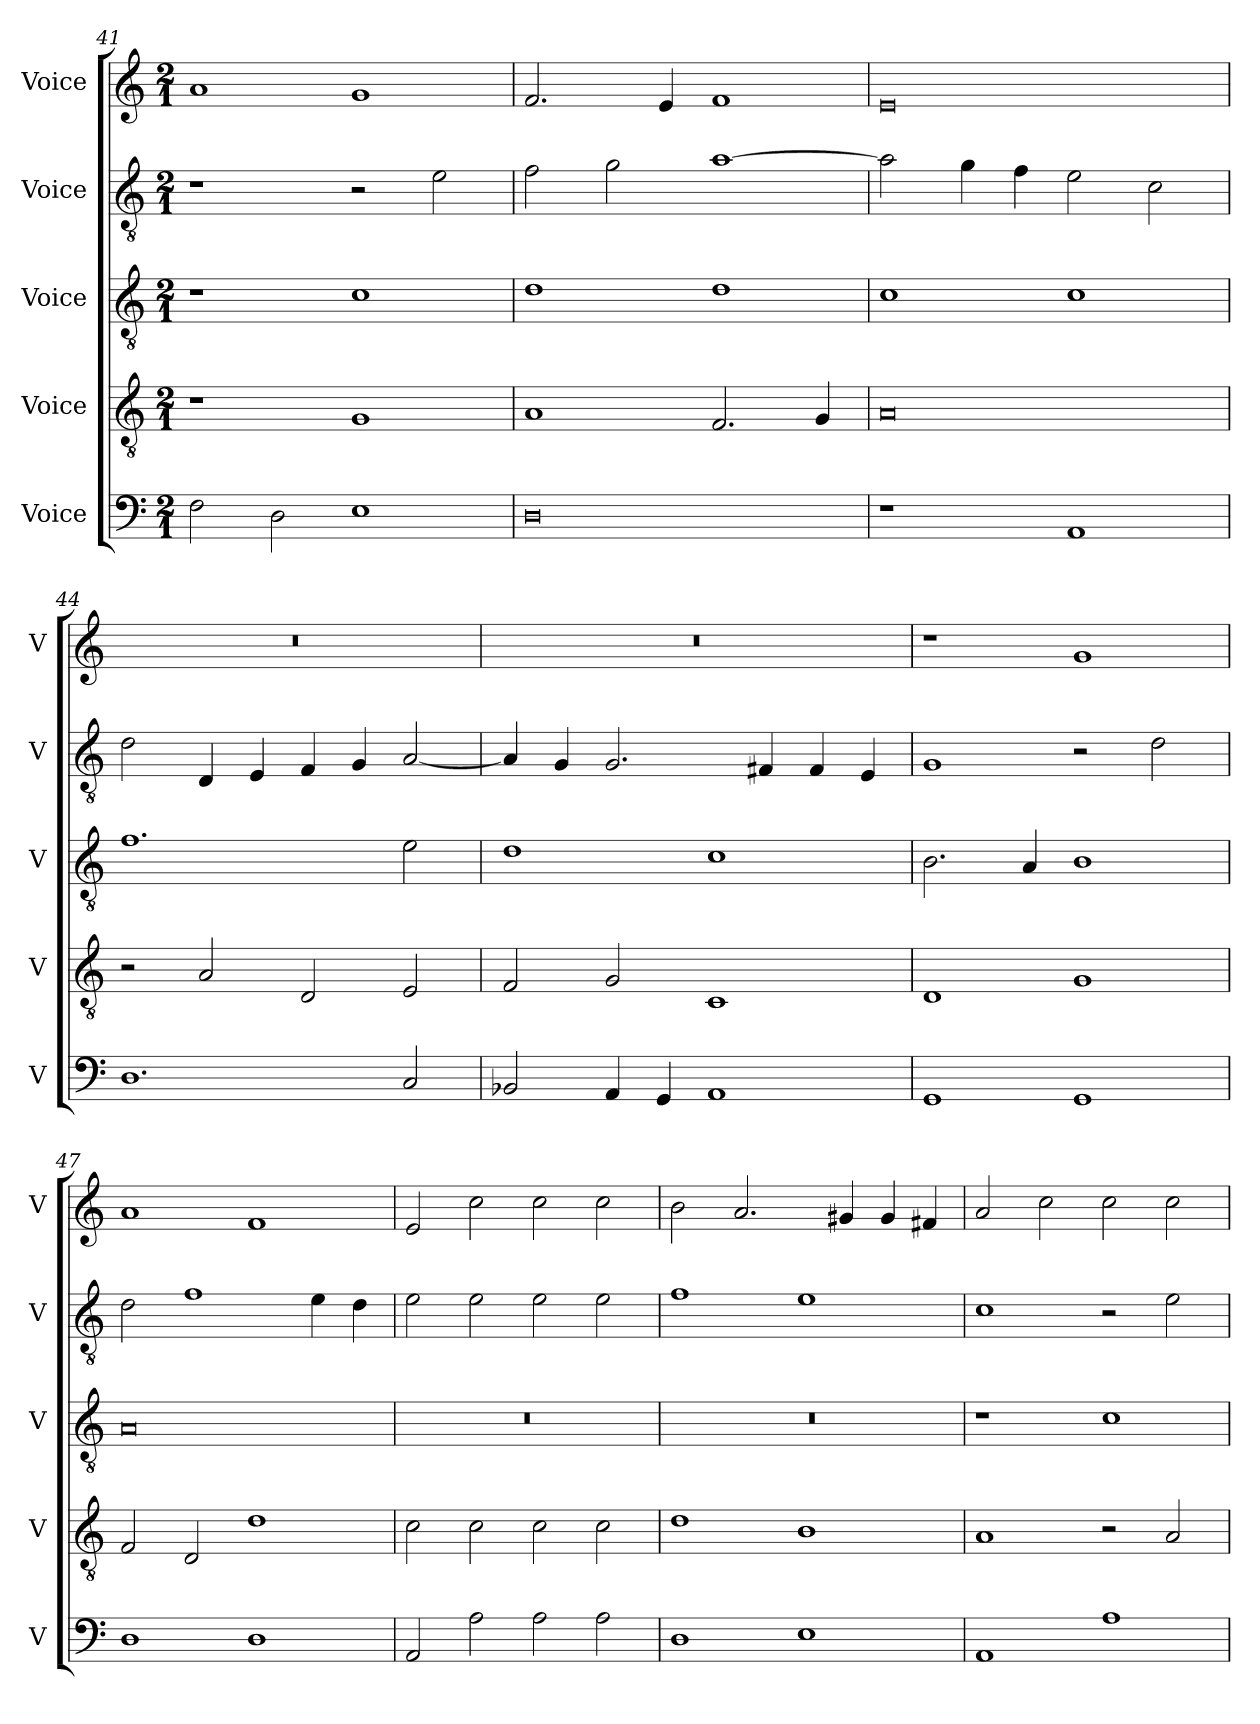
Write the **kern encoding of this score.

**kern	**kern	**kern	**kern	**kern
*part5	*part4	*part3	*part2	*part1
*staff5	*staff4	*staff3	*staff2	*staff1
*I"Voice	*I"Voice	*I"Voice	*I"Voice	*I"Voice
*I'V	*I'V	*I'V	*I'V	*I'V
*clefF4	*clefGv2	*clefGv2	*clefGv2	*clefG2
*k[]	*k[]	*k[]	*k[]	*k[]
*M2/1	*M2/1	*M2/1	*M2/1	*M2/1
=41	=41	=41	=41	=41
2F\	1r	1r	1r	1a
2D\	.	.	.	.
1E	1G	1c	2r	1g
.	.	.	2e\	.
=42	=42	=42	=42	=42
0D	1A	1d	2f\	2.f/
.	.	.	2g\	.
.	.	.	.	4e/
.	2.F/	1d	[1a	1f
.	4G/	.	.	.
!!LO:PB:g=z
=43	=43	=43	=43	=43
1r	0A	1c	2a\]	0e
.	.	.	4g\	.
.	.	.	4f\	.
1AA	.	1c	2e\	.
.	.	.	2c\	.
=44	=44	=44	=44	=44
1.D	2r	1.f	2d\	0r
.	2A/	.	4D/	.
.	.	.	4E/	.
.	2D/	.	4F/	.
.	.	.	4G/	.
2C/	2E/	2e\	[2A/	.
=45	=45	=45	=45	=45
2BB-X/	2F/	1d	4A/]	0r
.	.	.	4G/	.
4AA/	2G/	.	2.G/	.
4GG/	.	.	.	.
1AA	1C	1c	.	.
.	.	.	4F#X/	.
.	.	.	4F#/	.
.	.	.	4E/	.
!!LO:LB:g=z
=46	=46	=46	=46	=46
1GG	1D	2.B\	1G	1r
.	.	4A/	.	.
1GG	1G	1B	2r	1g
.	.	.	2d\	.
=47	=47	=47	=47	=47
1D	2F/	0A	2d\	1a
.	2D/	.	1f	.
1D	1d	.	.	1f
.	.	.	4e\	.
.	.	.	4d\	.
=48	=48	=48	=48	=48
2AA/	2c\	0r	2e\	2e/
2A\	2c\	.	2e\	2cc\
2A\	2c\	.	2e\	2cc\
2A\	2c\	.	2e\	2cc\
=49	=49	=49	=49	=49
1D	1d	0r	1f	2b\
.	.	.	.	2.a/
1E	1B	.	1e	.
.	.	.	.	4g#X/
.	.	.	.	4g#/
.	.	.	.	4f#X/
!!LO:LB:g=z
=50	=50	=50	=50	=50
1AA	1A	1r	1c	2a/
.	.	.	.	2cc\
1A	2r	1c	2r	2cc\
.	2A/	.	2e\	2cc\
=	=	=	=	=
*-	*-	*-	*-	*-
